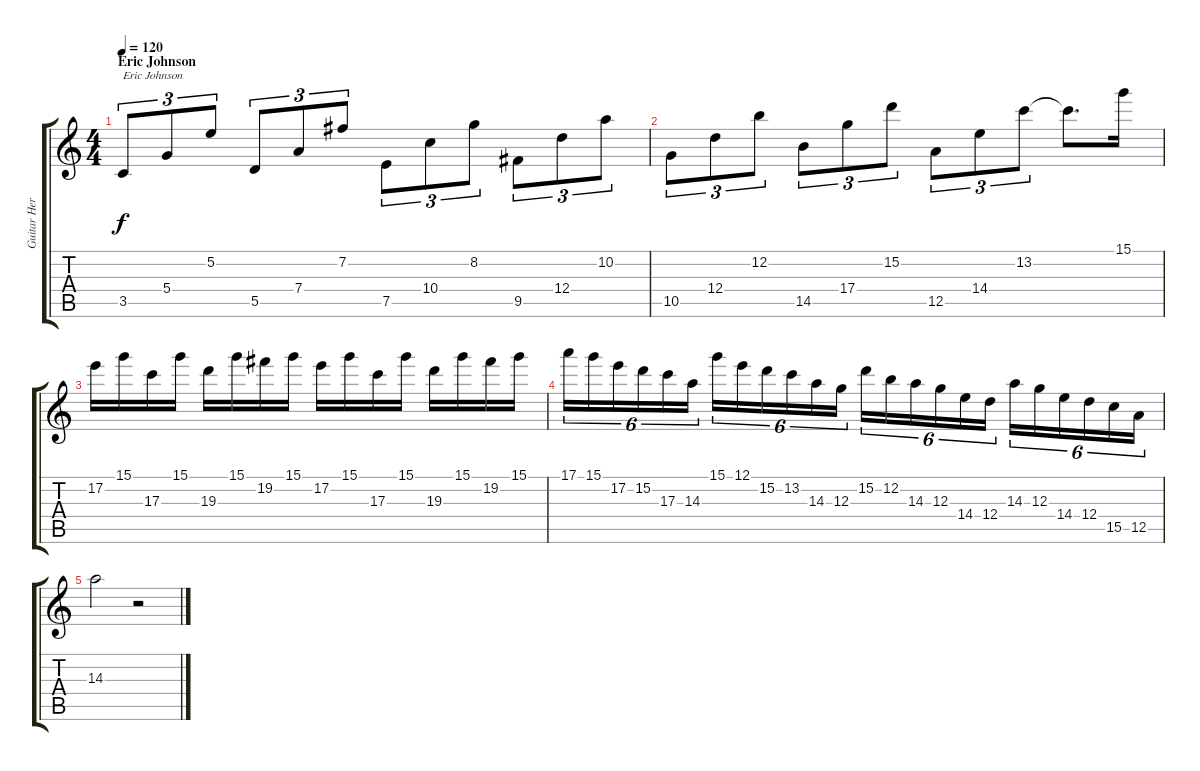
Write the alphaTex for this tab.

\track ("Guitar Heros" "Guitar Her") {instrument overdrivenguitar}
\staff {score tabs}
\tuning (E4 B3 G3 D3 A2 E2) {hide}
\ts (4 4)
\section ("" "Eric Johnson")
\tempo 120
\clef g2
\ks c
3.5.8{tu (3 2) txt "Eric Johnson" dy f instrument overdrivenguitar} 5.4.8{tu (3 2)} 5.2.8{tu (3 2)} 5.5.8{tu (3 2)} 7.4.8{tu (3 2)} 7.2.8{tu (3 2)} 7.5.8{tu (3 2)} 10.4.8{tu (3 2)} 8.2.8{tu (3 2)} 9.5.8{tu (3 2)} 12.4.8{tu (3 2)} 10.2.8{tu (3 2)} |
10.5.8{tu (3 2)} 12.4.8{tu (3 2)} 12.2.8{tu (3 2)} 14.5.8{tu (3 2)} 17.4.8{tu (3 2)} 15.2.8{tu (3 2)} 12.5.8{tu (3 2)} 14.4.8{tu (3 2)} 13.2.8{tu (3 2)} 13.2{t}.8{d} 15.1.16 |
17.2.16 15.1.16 17.3.16 15.1.16 19.3.16 15.1.16 19.2.16 15.1.16 17.2.16 15.1.16 17.3.16 15.1.16 19.3.16 15.1.16 19.2.16 15.1.16 |
17.1.16{tu (6 4)} 15.1.16{tu (6 4)} 17.2.16{tu (6 4)} 15.2.16{tu (6 4)} 17.3.16{tu (6 4)} 14.3.16{tu (6 4)} 15.1.16{tu (6 4)} 12.1.16{tu (6 4)} 15.2.16{tu (6 4)} 13.2.16{tu (6 4)} 14.3.16{tu (6 4)} 12.3.16{tu (6 4)} 15.2.16{tu (6 4)} 12.2.16{tu (6 4)} 14.3.16{tu (6 4)} 12.3.16{tu (6 4)} 14.4.16{tu (6 4)} 12.4.16{tu (6 4)} 14.3.16{tu (6 4)} 12.3.16{tu (6 4)} 14.4.16{tu (6 4)} 12.4.16{tu (6 4)} 15.5.16{tu (6 4)} 12.5.16{tu (6 4)} |
14.3.2 r.2
